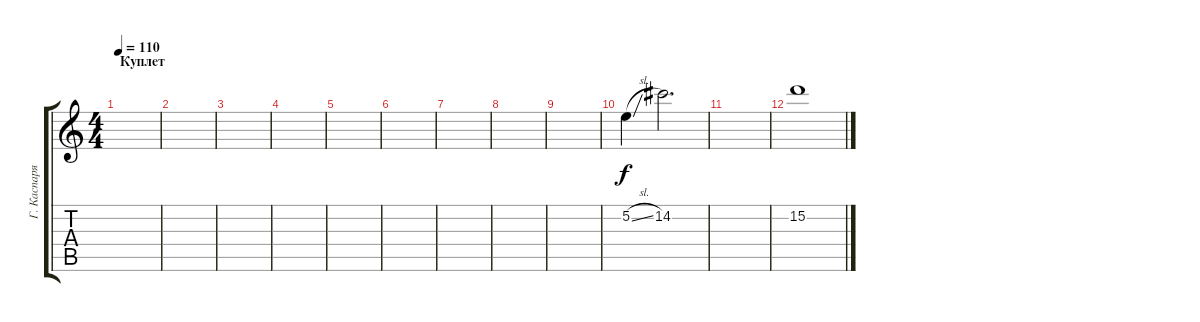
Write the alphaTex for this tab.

\track ("Г. Каспарян (OVERDRIVE)" "Г. Каспаря") {instrument overdrivenguitar}
\staff {score tabs}
\tuning (E4 B3 G3 D3 A2 E2) {hide}
\ts (4 4)
\section ("" "Куплет")
\tempo 110
\clef g2
\ks c
|
|
|
|
|
|
|
|
|
5.2{sl}.4 14.2.2{d} |
|
15.2.1
